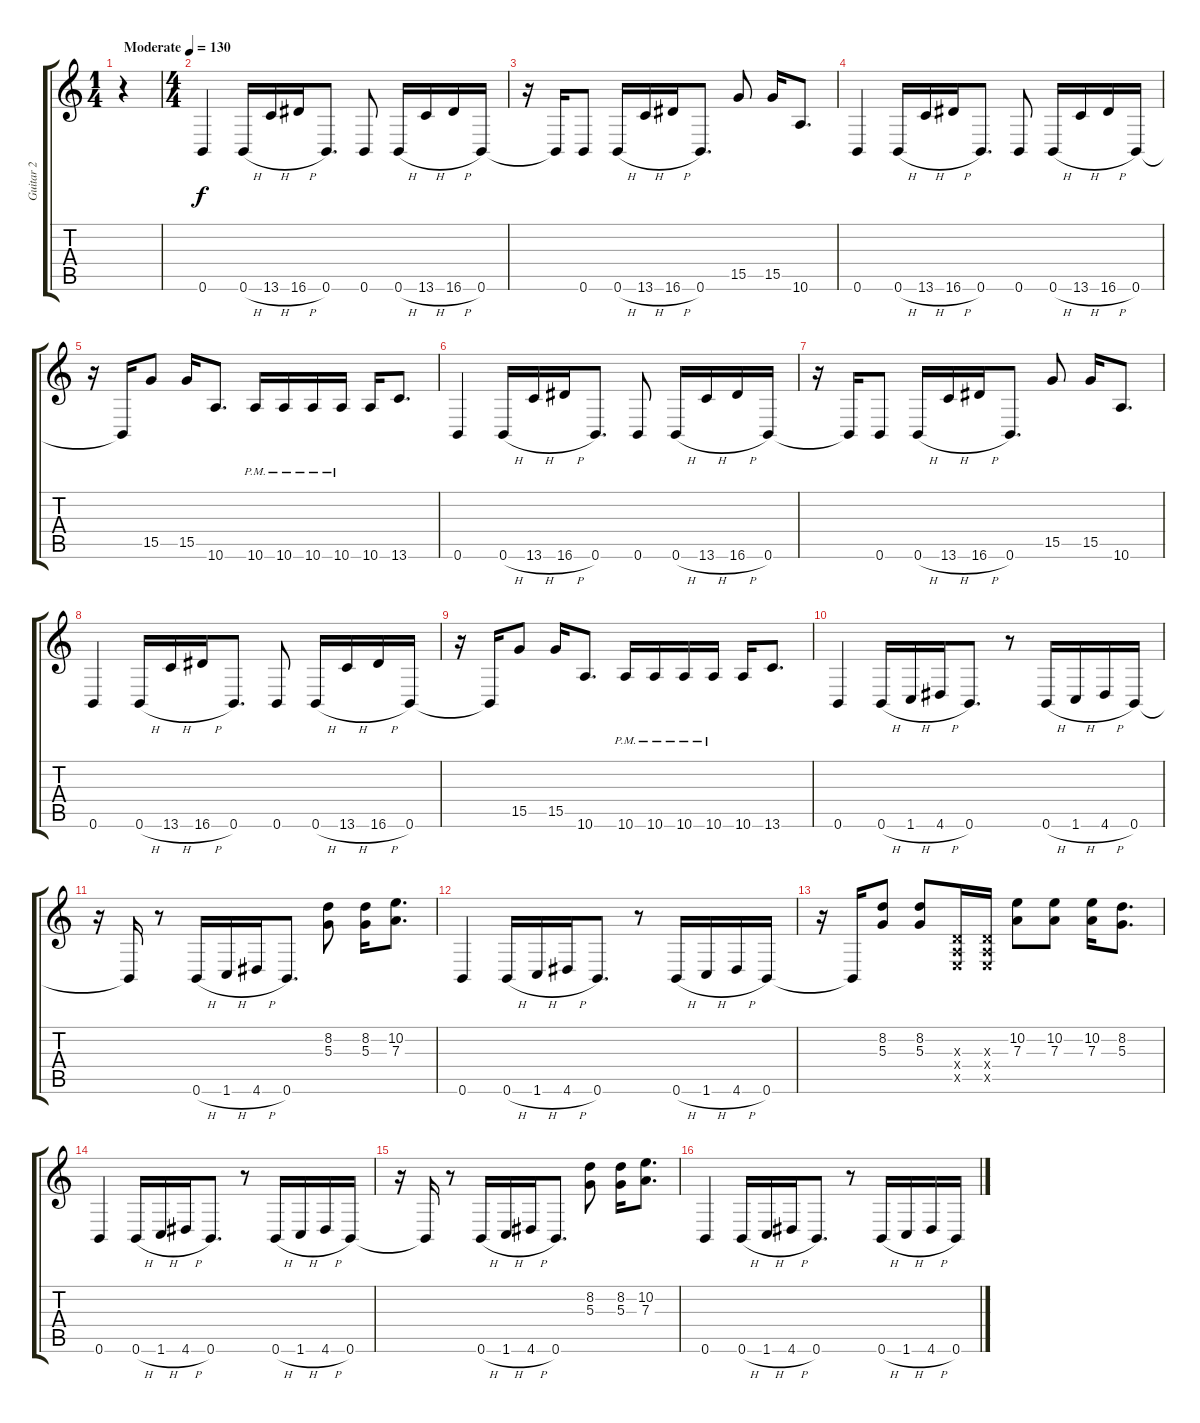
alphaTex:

\track ("Guitar 2" "Guitar 2") {instrument distortionguitar}
\staff {score tabs}
\tuning (B3 Gb3 D3 A2 E2 B1) {hide}
\ts (1 4)
\tempo (130 "Moderate")
\clef g2
\ks c
r.4{dy f instrument distortionguitar} |
\ts (4 4)
0.6.4 0.6{h}.16 13.6{h}.16 16.6{h}.16 0.6.8{d} 0.6.8 0.6{h}.16 13.6{h}.16 16.6{h}.16 0.6.16 |
r.16 0.6{t}.16 0.6.8 0.6{h}.16 13.6{h}.16 16.6{h}.16 0.6.8{d} 15.5.8 15.5.16 10.6.8{d} |
0.6.4 0.6{h}.16 13.6{h}.16 16.6{h}.16 0.6.8{d} 0.6.8 0.6{h}.16 13.6{h}.16 16.6{h}.16 0.6.16 |
r.16 0.6{t}.16 15.5.8 15.5.16 10.6.8{d} 10.6{pm}.16 10.6{pm}.16 10.6{pm}.16 10.6{pm}.16 10.6.16 13.6.8{d} |
0.6.4 0.6{h}.16 13.6{h}.16 16.6{h}.16 0.6.8{d} 0.6.8 0.6{h}.16 13.6{h}.16 16.6{h}.16 0.6.16 |
r.16 0.6{t}.16 0.6.8 0.6{h}.16 13.6{h}.16 16.6{h}.16 0.6.8{d} 15.5.8 15.5.16 10.6.8{d} |
0.6.4 0.6{h}.16 13.6{h}.16 16.6{h}.16 0.6.8{d} 0.6.8 0.6{h}.16 13.6{h}.16 16.6{h}.16 0.6.16 |
r.16 0.6{t}.16 15.5.8 15.5.16 10.6.8{d} 10.6{pm}.16 10.6{pm}.16 10.6{pm}.16 10.6{pm}.16 10.6.16 13.6.8{d} |
0.6.4 0.6{h}.16 1.6{h}.16 4.6{h}.16 0.6.8{d} r.8 0.6{h}.16 1.6{h}.16 4.6{h}.16 0.6.16 |
r.16 0.6{t}.16 r.8 0.6{h}.16 1.6{h}.16 4.6{h}.16 0.6.8{d} (8.2 5.3).8 (8.2 5.3).16 (10.2 7.3).8{d} |
0.6.4 0.6{h}.16 1.6{h}.16 4.6{h}.16 0.6.8{d} r.8 0.6{h}.16 1.6{h}.16 4.6{h}.16 0.6.16 |
r.16 0.6{t}.16 (8.2 5.3).8 (8.2 5.3).8 (0.3{x} 0.4{x} 0.5{x}).16 (0.3{x} 0.4{x} 0.5{x}).16 (10.2 7.3).8 (10.2 7.3).8 (10.2 7.3).16 (8.2 5.3).8{d} |
0.6.4 0.6{h}.16 1.6{h}.16 4.6{h}.16 0.6.8{d} r.8 0.6{h}.16 1.6{h}.16 4.6{h}.16 0.6.16 |
r.16 0.6{t}.16 r.8 0.6{h}.16 1.6{h}.16 4.6{h}.16 0.6.8{d} (8.2 5.3).8 (8.2 5.3).16 (10.2 7.3).8{d} |
0.6.4 0.6{h}.16 1.6{h}.16 4.6{h}.16 0.6.8{d} r.8 0.6{h}.16 1.6{h}.16 4.6{h}.16 0.6.16
